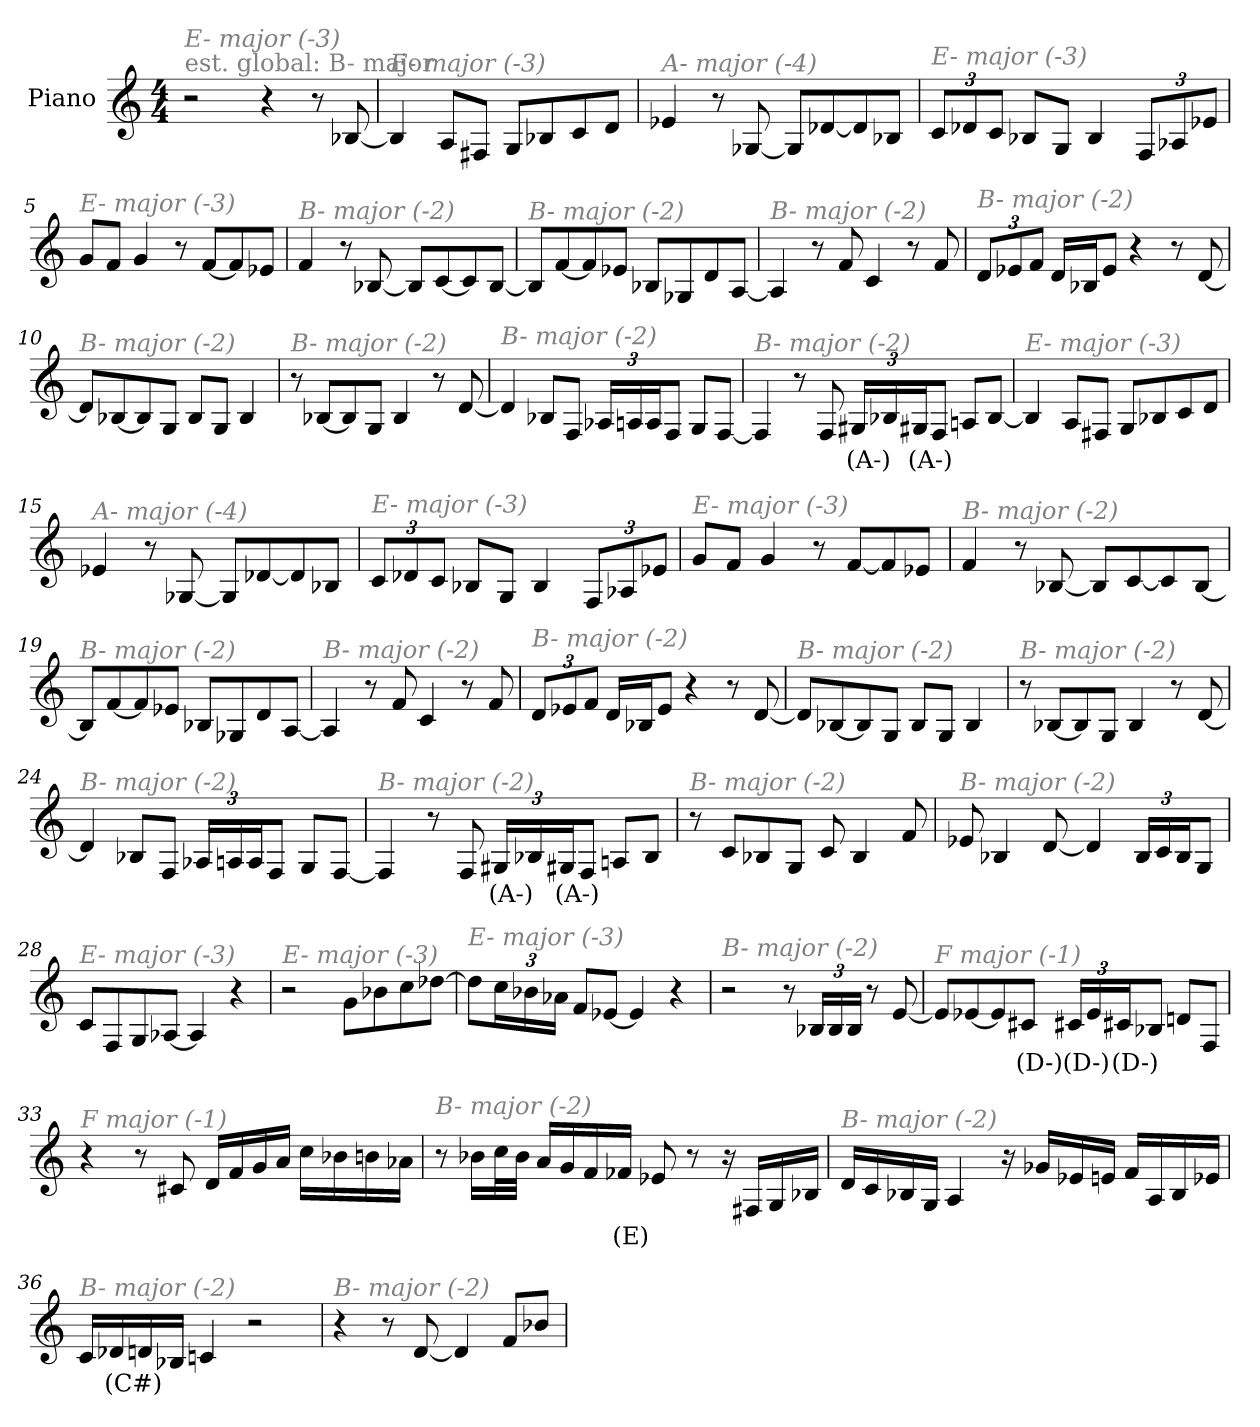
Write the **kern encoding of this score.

**kern	**text
*part1	*part1
*staff1	*staff1
*I"Piano	*
*I'Pno	*
*clefG2	*
*k[]	*
*M4/4	*
*MM184	*
=1	=1
!LO:TX:a:color=#808080:t=est. global&colon; B- major	!
!LO:TX:i:color=#808080:t=E- major (-3)	!
2r	.
4r	.
8r	.
[8B-X/	.
=2	=2
!LO:TX:i:color=#808080:t=E- major (-3)	!
4B-/]	.
8A/L	.
8F#X/J	.
8G/L	.
8B-X/	.
8c/	.
8d/J	.
=3	=3
!LO:TX:i:color=#808080:t=A- major (-4)	!
4e-X/	.
8r	.
[8G-X/	.
8G-/L]	.
[8d-X/	.
8d-/]	.
8B-X/J	.
=4	=4
*Xbrackettup	*
!LO:TX:i:color=#808080:t=E- major (-3)	!
12c/L	.
12d-X/	.
12c/J	.
8B-X/L	.
8G/J	.
4B-/	.
12F/L	.
12A-X/	.
12e-X/J	.
!!LO:LB:g=z
=5	=5
!LO:TX:i:color=#808080:t=E- major (-3)	!
8g/L	.
8f/J	.
4g/	.
8r	.
[8f/L	.
8f/]	.
8e-X/J	.
=6	=6
!LO:TX:i:color=#808080:t=B- major (-2)	!
4f/	.
8r	.
[8B-X/	.
8B-/L]	.
[8c/	.
8c/]	.
[8B-/J	.
=7	=7
!LO:TX:i:color=#808080:t=B- major (-2)	!
8B-/L]	.
[8f/	.
8f/]	.
8e-X/J	.
8B-X/L	.
8G-X/	.
8d/	.
[8A/J	.
=8	=8
!LO:TX:i:color=#808080:t=B- major (-2)	!
4A/]	.
8r	.
8f/	.
4c/	.
8r	.
8f/	.
!!LO:LB:g=z
=9	=9
!LO:TX:i:color=#808080:t=B- major (-2)	!
12d/L	.
12e-X/	.
12f/J	.
16d/LL	.
16B-X/J	.
8e-/J	.
4r	.
8r	.
[8d/	.
=10	=10
!LO:TX:i:color=#808080:t=B- major (-2)	!
8d/L]	.
[8B-X/	.
8B-/]	.
8G/J	.
8B-/L	.
8G/J	.
4B-/	.
=11	=11
!LO:TX:i:color=#808080:t=B- major (-2)	!
8r	.
[8B-X/L	.
8B-/]	.
8G/J	.
4B-/	.
8r	.
[8d/	.
=12	=12
!LO:TX:i:color=#808080:t=B- major (-2)	!
4d/]	.
8B-X/L	.
8F/J	.
24A-X/LL	.
24An/	.
24A/J	.
8F/J	.
8G/L	.
[8F/J	.
!!LO:LB:g=z
=13	=13
!LO:TX:i:color=#808080:t=B- major (-2)	!
4F/]	.
8r	.
8F/	.
24G#Xi/LL	(A-)
24B-X/	.
24G#Xi/J	(A-)
8F/J	.
8An/L	.
[8B-/J	.
=14	=14
!LO:TX:i:color=#808080:t=E- major (-3)	!
4B-/]	.
8A/L	.
8F#X/J	.
8G/L	.
8B-X/	.
8c/	.
8d/J	.
=15	=15
!LO:TX:i:color=#808080:t=A- major (-4)	!
4e-X/	.
8r	.
[8G-X/	.
8G-/L]	.
[8d-X/	.
8d-/]	.
8B-X/J	.
!!LO:LB:g=z
=16	=16
!LO:TX:i:color=#808080:t=E- major (-3)	!
12c/L	.
12d-X/	.
12c/J	.
8B-X/L	.
8G/J	.
4B-/	.
12F/L	.
12A-X/	.
12e-X/J	.
=17	=17
!LO:TX:i:color=#808080:t=E- major (-3)	!
8g/L	.
8f/J	.
4g/	.
8r	.
[8f/L	.
8f/]	.
8e-X/J	.
=18	=18
!LO:TX:i:color=#808080:t=B- major (-2)	!
4f/	.
8r	.
[8B-X/	.
8B-/L]	.
[8c/	.
8c/]	.
[8B-/J	.
=19	=19
!LO:TX:i:color=#808080:t=B- major (-2)	!
8B-/L]	.
[8f/	.
8f/]	.
8e-X/J	.
8B-X/L	.
8G-X/	.
8d/	.
[8A/J	.
!!LO:LB:g=z
=20	=20
!LO:TX:i:color=#808080:t=B- major (-2)	!
4A/]	.
8r	.
8f/	.
4c/	.
8r	.
8f/	.
=21	=21
!LO:TX:i:color=#808080:t=B- major (-2)	!
12d/L	.
12e-X/	.
12f/J	.
16d/LL	.
16B-X/J	.
8e-/J	.
4r	.
8r	.
[8d/	.
=22	=22
!LO:TX:i:color=#808080:t=B- major (-2)	!
8d/L]	.
[8B-X/	.
8B-/]	.
8G/J	.
8B-/L	.
8G/J	.
4B-/	.
=23	=23
!LO:TX:i:color=#808080:t=B- major (-2)	!
8r	.
[8B-X/L	.
8B-/]	.
8G/J	.
4B-/	.
8r	.
[8d/	.
!!LO:LB:g=z
=24	=24
!LO:TX:i:color=#808080:t=B- major (-2)	!
4d/]	.
8B-X/L	.
8F/J	.
24A-X/LL	.
24An/	.
24A/J	.
8F/J	.
8G/L	.
[8F/J	.
=25	=25
!LO:TX:i:color=#808080:t=B- major (-2)	!
4F/]	.
8r	.
8F/	.
24G#Xi/LL	(A-)
24B-X/	.
24G#Xi/J	(A-)
8F/J	.
8An/L	.
8B-/J	.
=26	=26
!LO:TX:i:color=#808080:t=B- major (-2)	!
8r	.
8c/L	.
8B-X/	.
8G/J	.
8c/	.
4B-/	.
8f/	.
!!LO:LB:g=z
=27	=27
!LO:TX:i:color=#808080:t=B- major (-2)	!
8e-X/	.
4B-X/	.
[8d/	.
4d/]	.
24B-/LL	.
24c/	.
24B-/J	.
8G/J	.
=28	=28
!LO:TX:i:color=#808080:t=E- major (-3)	!
8c/L	.
8F/	.
8G/	.
[8A-X/J	.
4A-/]	.
4r	.
=29	=29
!LO:TX:i:color=#808080:t=E- major (-3)	!
2r	.
8g\L	.
8b-X\	.
8cc\	.
[8dd-X\J	.
=30	=30
!LO:TX:i:color=#808080:t=E- major (-3)	!
8dd-\L]	.
24cc\L	.
24b-X\	.
24a-X\JJ	.
8f/L	.
[8e-X/J	.
4e-/]	.
4r	.
!!LO:LB:g=z
=31	=31
!LO:TX:i:color=#808080:t=B- major (-2)	!
2r	.
8r	.
24B-X/LL	.
24B-/	.
24B-/JJ	.
8r	.
[8e/	.
=32	=32
!LO:TX:i:color=#808080:t=F major (-1)	!
8e/L]	.
[8e-X/	.
8e-/]	.
8c#Xi/J	(D-)
24c#Xi/LL	(D-)
24e-/	.
24c#Xi/J	(D-)
8B-X/J	.
8dn/L	.
8F/J	.
=33	=33
!LO:TX:i:color=#808080:t=F major (-1)	!
4r	.
8r	.
8c#X/	.
16d/LL	.
16f/	.
16g/	.
16a/JJ	.
16cc\LL	.
16b-X\	.
16bn\	.
16a-X\JJ	.
!!LO:LB:g=z
=34	=34
!LO:TX:i:color=#808080:t=B- major (-2)	!
8r	.
16b-X\LL	.
32cc\L	.
32b-\JJJ	.
16a/LL	.
16g/	.
16f/	.
16f-Xi/JJ	(E)
8e-X/	.
8r	.
16r	.
16F#X/LL	.
16G/	.
16B-X/JJ	.
=35	=35
!LO:TX:i:color=#808080:t=B- major (-2)	!
16d/LL	.
16c/	.
16B-X/	.
16G/JJ	.
4A/	.
16r	.
16g-X/LL	.
16e-X/	.
16en/JJ	.
16f/LL	.
16A/	.
16B-/	.
16e-X/JJ	.
=36	=36
!LO:TX:i:color=#808080:t=B- major (-2)	!
16c/LL	.
16d-Xi/	(C#)
16d/	.
16B-X/JJ	.
4cn/	.
2r	.
!!LO:PB:g=z
=37	=37
!LO:TX:i:color=#808080:t=B- major (-2)	!
4r	.
8r	.
[8d/	.
4d/]	.
8f/L	.
8b-X/J	.
=	=
*-	*-
